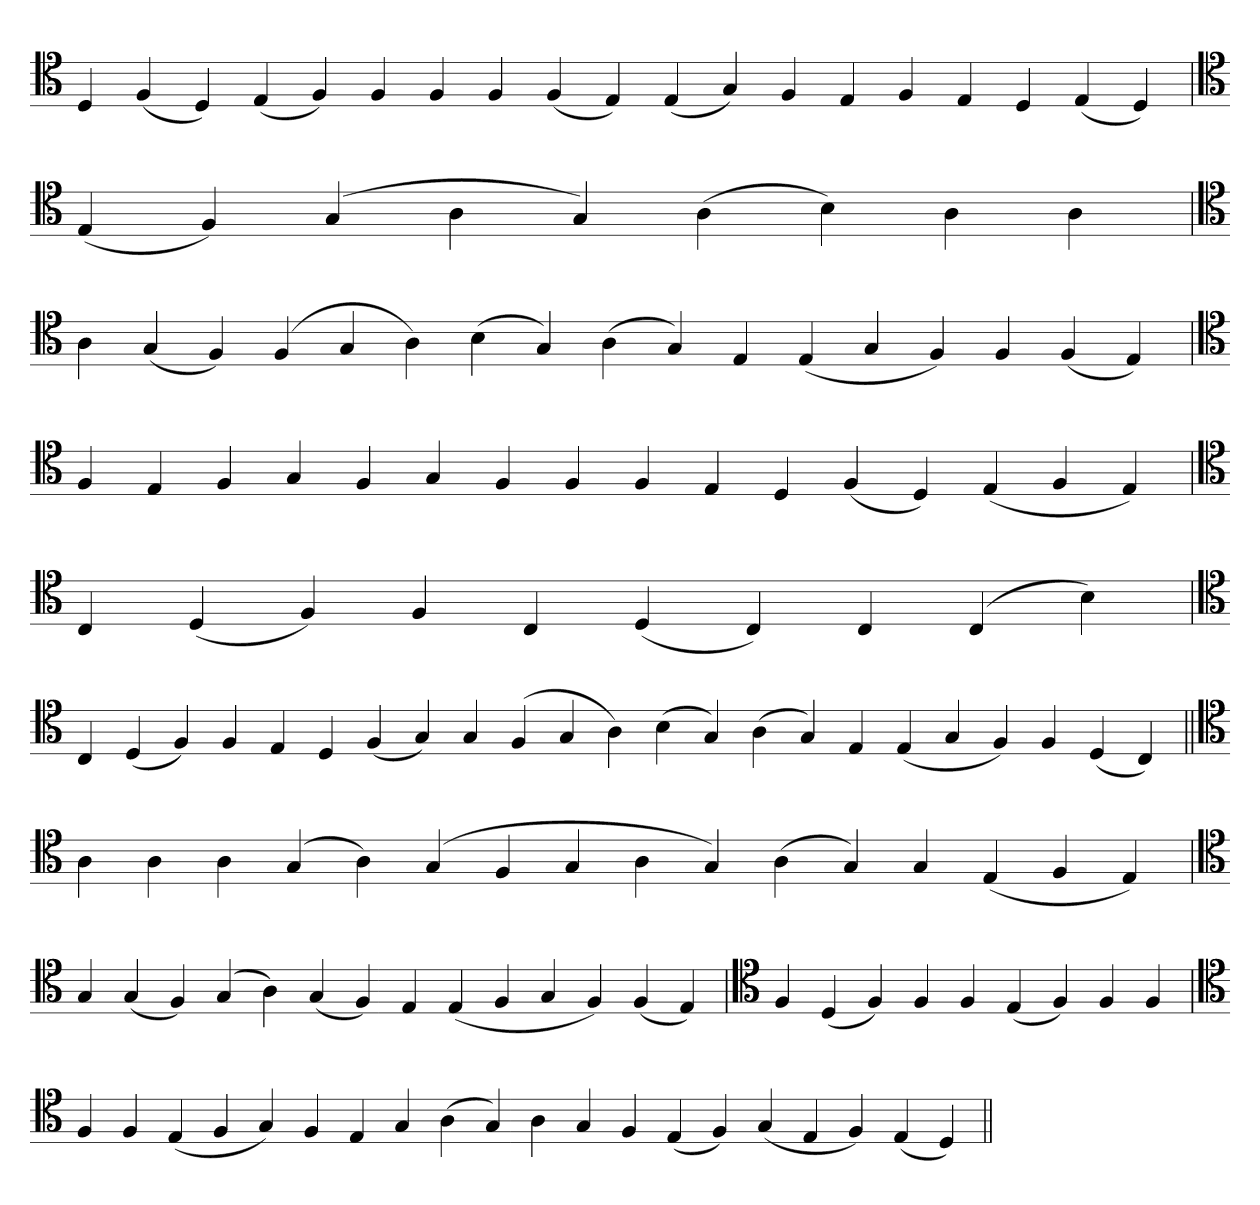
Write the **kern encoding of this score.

**kern
*part1
*staff1
*clefC4
=
4D
(4F
4D)
(4E
4F)
4F
4F
4F
(4F
4E)
(4E
4G)
4F
4E
4F
4E
4D
(4E
4D)
='
*clefC4
(4E
4F)
(4G
4A
4G)
(4A
4B)
4A
4A
=`
*clefC4
4A
(4G
4F)
(4F
4G
4A)
(4B
4G)
(4A
4G)
4E
(4E
4G
4F)
4F
(4F
4E)
=
*clefC4
4F
4E
4F
4G
4F
4G
4F
4F
4F
4E
4D
(4F
4D)
(4E
4F
4E)
=
*clefC4
4C
(4D
4F)
4F
4C
(4D
4C)
4C
(4C
4B)
=`
*clefC4
4C
(4D
4F)
4F
4E
4D
(4F
4G)
4G
(4F
4G
4A)
(4B
4G)
(4A
4G)
4E
(4E
4G
4F)
4F
(4D
4C)
=||
*clefC4
4A
4A
4A
(4G
4A)
(4G
4F
4G
4A
4G)
(4A
4G)
4G
(4E
4F
4E)
=`
*clefC4
4G
(4G
4F)
(4G
4A)
(4G
4F)
4E
(4E
4F
4G
4F)
(4F
4E)
=
*clefC4
4F
(4D
4F)
4F
4F
(4E
4F)
4F
4F
=`
*clefC4
4F
4F
(4E
4F
4G)
4F
4E
4G
(4A
4G)
4A
4G
4F
(4E
4F)
(4G
4E
4F)
(4E
4D)
=||
*-
